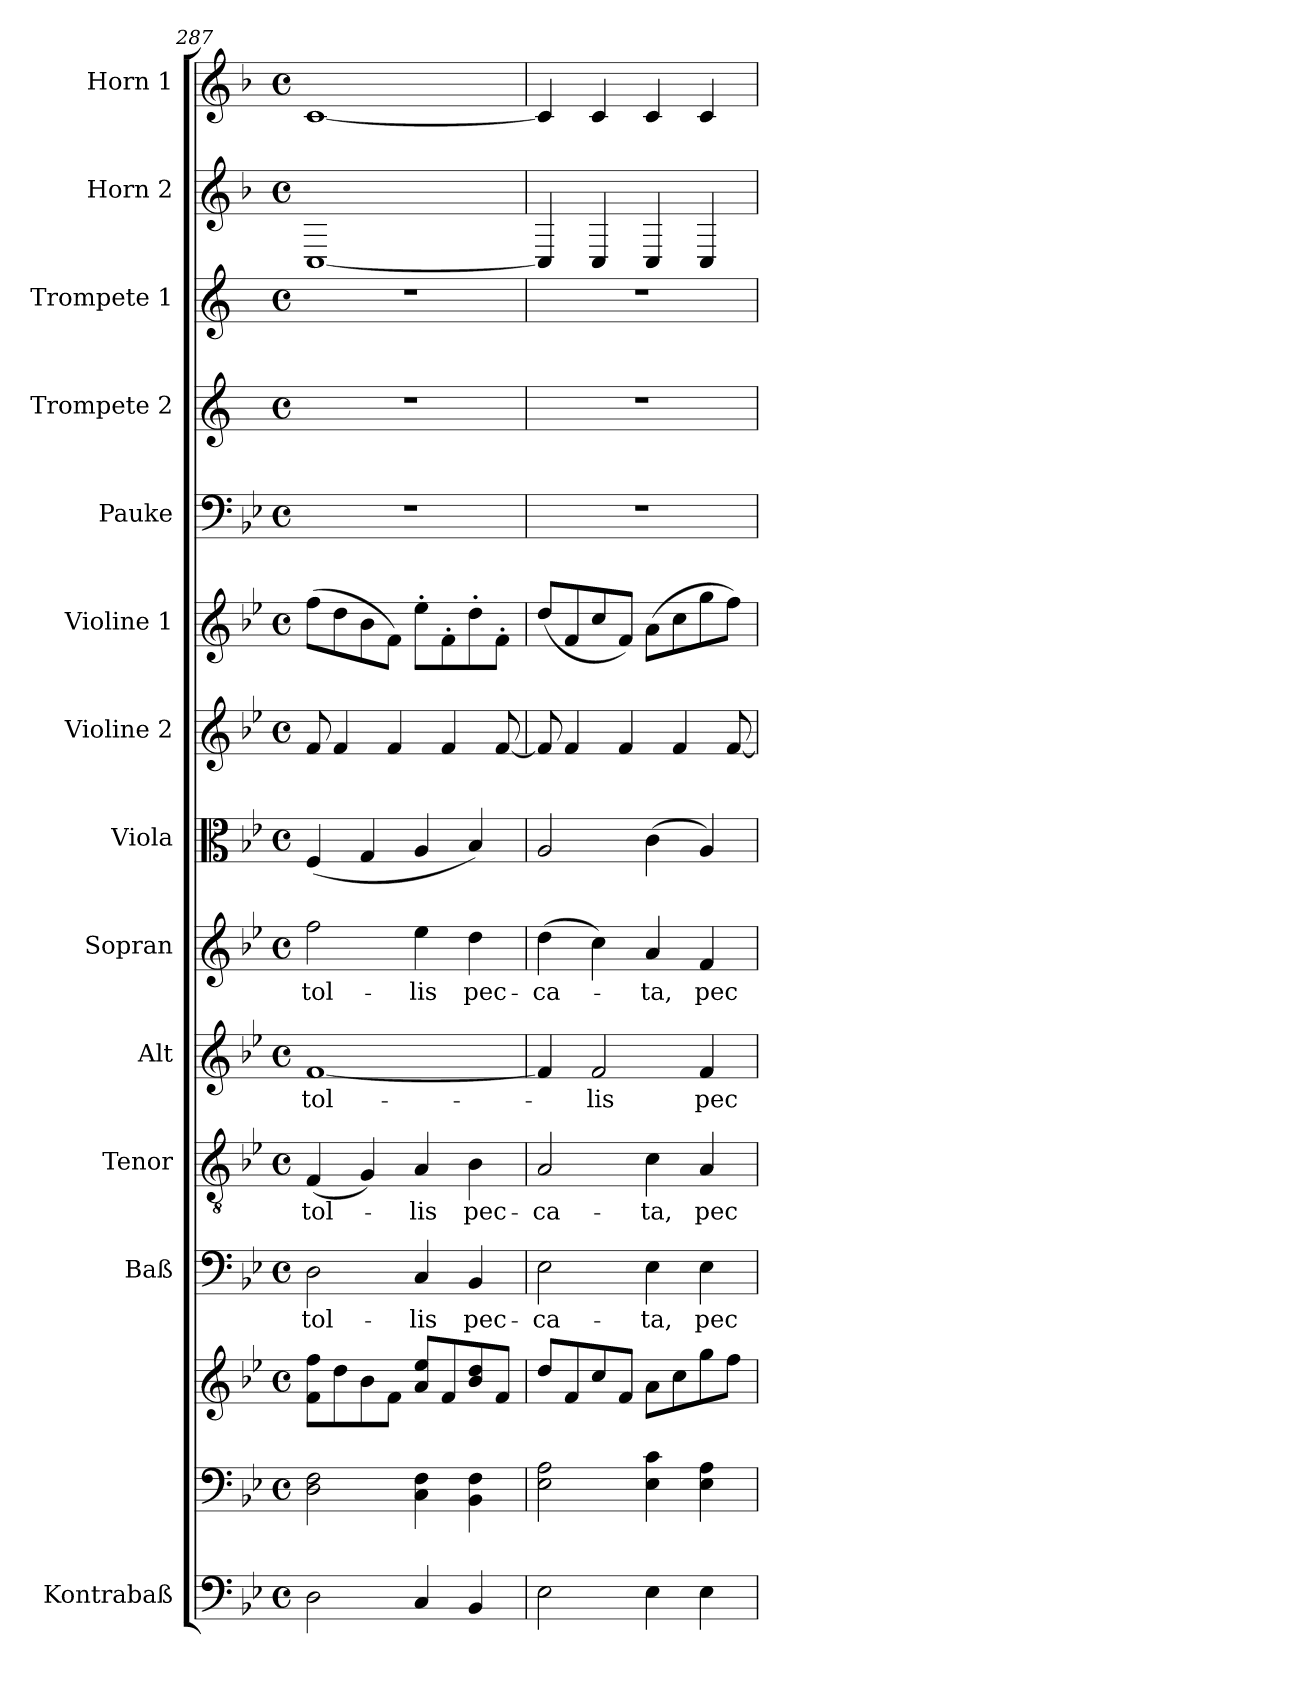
**kern	**kern	**kern	**kern	**text	**kern	**text	**kern	**text	**kern	**text	**kern	**kern	**kern	**kern	**kern	**kern	**kern	**kern
*part14	*part13	*part13	*part12	*part12	*part11	*part11	*part10	*part10	*part9	*part9	*part8	*part7	*part6	*part5	*part4	*part3	*part2	*part1
*staff15	*staff14	*staff13	*staff12	*staff12	*staff11	*staff11	*staff10	*staff10	*staff9	*staff9	*staff8	*staff7	*staff6	*staff5	*staff4	*staff3	*staff2	*staff1
*I"Kontrabaß	*	*	*I"Baß	*	*I"Tenor	*	*I"Alt	*	*I"Sopran	*	*I"Viola	*I"Violine 2	*I"Violine 1	*I"Pauke	*I"Trompete 2	*I"Trompete 1	*I"Horn 2	*I"Horn 1
*I'Kb.	*	*	*	*	*	*	*	*	*	*	*I'Vla.	*I'Vl. 2	*I'Vl. 1	*	*I'Tr. 2	*I'Tr. 1	*I'Hr. 2	*I'Hr. 1
*clefF4	*clefF4	*clefG2	*clefF4	*	*clefGv2	*	*clefG2	*	*clefG2	*	*clefC3	*clefG2	*clefG2	*clefF4	*clefG2	*clefG2	*clefG2	*clefG2
*ITrd7c12	*	*	*	*	*	*	*	*	*	*	*	*	*	*	*ITrd1c2	*ITrd1c2	*ITrd4c7	*ITrd4c7
*k[b-e-]	*k[b-e-]	*k[b-e-]	*k[b-e-]	*	*k[b-e-]	*	*k[b-e-]	*	*k[b-e-]	*	*k[b-e-]	*k[b-e-]	*k[b-e-]	*k[b-e-]	*k[b-e-]	*k[b-e-]	*k[b-e-]	*k[b-e-]
*B-:	*B-:	*B-:	*B-:	*	*B-:	*	*B-:	*	*B-:	*	*B-:	*B-:	*B-:	*B-:	*B-:	*B-:	*B-:	*B-:
*M4/4	*M4/4	*M4/4	*M4/4	*	*M4/4	*	*M4/4	*	*M4/4	*	*M4/4	*M4/4	*M4/4	*M4/4	*M4/4	*M4/4	*M4/4	*M4/4
*met(c)	*met(c)	*met(c)	*met(c)	*	*met(c)	*	*met(c)	*	*met(c)	*	*met(c)	*met(c)	*met(c)	*met(c)	*met(c)	*met(c)	*met(c)	*met(c)
=287	=287	=287	=287	=287	=287	=287	=287	=287	=287	=287	=287	=287	=287	=287	=287	=287	=287	=287
!	!	!	!	!LO:LY:b	!	!LO:LY:b	!	!LO:LY:b	!	!LO:LY:b	!	!	!	!	!	!	!	!
2DD\	2D\ 2F\	8f\ 8ff\L	2D\	tol-	(<4F/	tol-	[1f	tol-	2ff\	tol-	(<4F/	8f/	(>8ff\L	1r	1r	1r	[1FF	[1F
.	.	8dd\	.	.	.	.	.	.	.	.	.	4f/	8dd\	.	.	.	.	.
.	.	8b-\	.	.	4G/)	.	.	.	.	.	4G/	.	8b-\	.	.	.	.	.
.	.	8f\J	.	.	.	.	.	.	.	.	.	4f/	8f\J)	.	.	.	.	.
!	!	!	!	!LO:LY:b	!	!LO:LY:b	!	!	!	!LO:LY:b	!	!	!	!	!	!	!	!
4CC/	4C\ 4F\	8a/ 8ee-/L	4C/	-lis	4A/	-lis	.	.	4ee-\	-lis	4A/	.	8ee-'>\L	.	.	.	.	.
.	.	8f/	.	.	.	.	.	.	.	.	.	4f/	8f'>\	.	.	.	.	.
!	!	!	!	!LO:LY:b	!	!LO:LY:b	!	!	!	!LO:LY:b	!	!	!	!	!	!	!	!
4BBB-/	4BB-\ 4F\	8b-/ 8dd/	4BB-/	pec-	4B-\	pec-	.	.	4dd\	pec-	4B-/)	.	8dd'>\	.	.	.	.	.
.	.	8f/J	.	.	.	.	.	.	.	.	.	[8f/	8f'>\J	.	.	.	.	.
=288	=288	=288	=288	=288	=288	=288	=288	=288	=288	=288	=288	=288	=288	=288	=288	=288	=288	=288
!	!	!	!	!LO:LY:b	!	!LO:LY:b	!	!	!	!LO:LY:b	!	!	!	!	!	!	!	!
2EE-\	2E-\ 2A\	8dd/L	2E-\	-ca-	2A/	-ca-	4f/]	.	(>4dd\	-ca-	2A/	8f/]	(<8dd/L	1r	1r	1r	4FF/]	4F/]
.	.	8f/	.	.	.	.	.	.	.	.	.	4f/	8f/	.	.	.	.	.
!	!	!	!	!	!	!	!	!LO:LY:b	!	!	!	!	!	!	!	!	!	!
.	.	8cc/	.	.	.	.	2f/	-lis	4cc\)	.	.	.	8cc/	.	.	.	4FF/	4F/
.	.	8f/J	.	.	.	.	.	.	.	.	.	4f/	8f/J)	.	.	.	.	.
!	!	!	!	!LO:LY:b	!	!LO:LY:b	!	!	!	!LO:LY:b	!	!	!	!	!	!	!	!
4EE-\	4E-\ 4c\	8a\L	4E-\	-ta,	4c\	-ta,	.	.	4a/	-ta,	(>4c\	.	(>8a\L	.	.	.	4FF/	4F/
.	.	8cc\	.	.	.	.	.	.	.	.	.	4f/	8cc\	.	.	.	.	.
!	!	!	!	!LO:LY:b	!	!LO:LY:b	!	!LO:LY:b	!	!LO:LY:b	!	!	!	!	!	!	!	!
4EE-\	4E-\ 4A\	8gg\	4E-\	pec-	4A/	pec-	4f/	pec-	4f/	pec-	4A/)	.	8gg\	.	.	.	4FF/	4F/
.	.	8ff\J	.	.	.	.	.	.	.	.	.	[8f/	8ff\J)	.	.	.	.	.
=	=	=	=	=	=	=	=	=	=	=	=	=	=	=	=	=	=	=
*-	*-	*-	*-	*-	*-	*-	*-	*-	*-	*-	*-	*-	*-	*-	*-	*-	*-	*-
